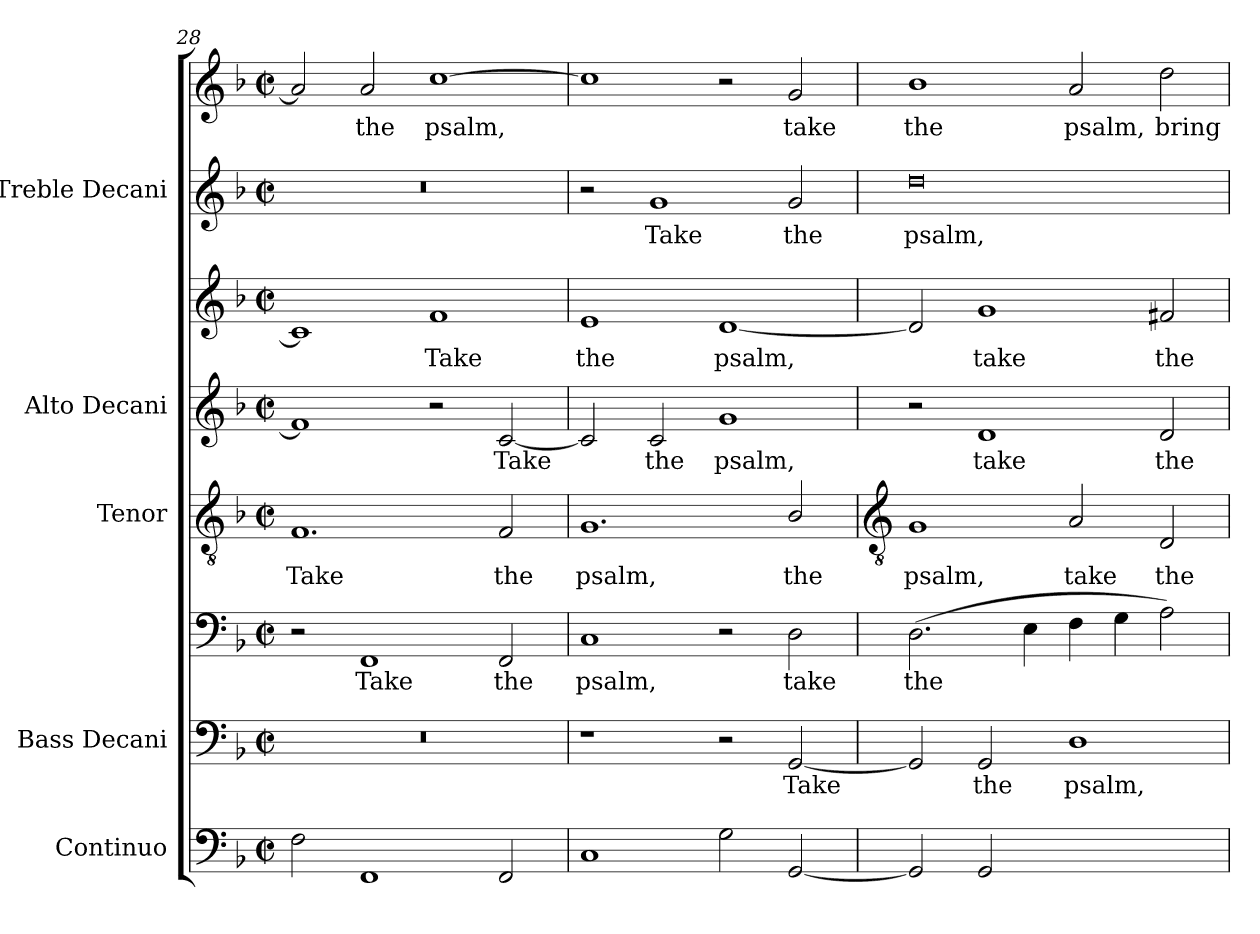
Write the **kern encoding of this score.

**kern	**text	**kern	**text	**kern	**text	**kern	**text	**kern	**text	**kern	**text	**kern	**text	**kern	**text
*part5	*part5	*part4	*part4	*part4	*part4	*part3	*part3	*part2	*part2	*part2	*part2	*part1	*part1	*part1	*part1
*staff8	*staff8	*staff7	*staff7	*staff6	*staff6	*staff5	*staff5	*staff4	*staff4	*staff3	*staff3	*staff2	*staff2	*staff1	*staff1
*I"Continuo	*	*I"Bass Decani	*	*	*	*I"Tenor	*	*I"Alto Decani	*	*	*	*I"Treble Decani	*	*	*
*	*	*I'B	*	*	*	*I'T	*	*I'A	*	*	*	*	*	*	*
*clefF4	*	*clefF4	*	*clefF4	*	*clefGv2	*	*clefG2	*	*clefG2	*	*clefG2	*	*clefG2	*
*k[b-]	*	*k[b-]	*	*k[b-]	*	*k[b-]	*	*k[b-]	*	*k[b-]	*	*k[b-]	*	*k[b-]	*
*F:	*	*F:	*	*F:	*	*F:	*	*F:	*	*F:	*	*F:	*	*F:	*
*M4/2	*	*M4/2	*	*M4/2	*	*M4/2	*	*M4/2	*	*M4/2	*	*M4/2	*	*M4/2	*
*met(c|)	*	*met(c|)	*	*met(c|)	*	*met(c|)	*	*met(c|)	*	*met(c|)	*	*met(c|)	*	*met(c|)	*
=28	=28	=28	=28	=28	=28	=28	=28	=28	=28	=28	=28	=28	=28	=28	=28
!	!	!	!	!	!	!	!LO:LY:b	!	!	!	!	!	!	!	!
2F	.	0r	.	2r	.	1.F	Take	1f]	.	1c]	.	0r	.	2a]	.
!	!	!	!	!	!LO:LY:b	!	!	!	!	!	!	!	!	!	!LO:LY:b
1FF	.	.	.	1FF	Take	.	.	.	.	.	.	.	.	2a	the
!	!	!	!	!	!	!	!	!	!	!	!LO:LY:b	!	!	!	!LO:LY:b
.	.	.	.	.	.	.	.	2r	.	1f	Take	.	.	[1cc	psalm,
!	!	!	!	!	!LO:LY:b	!	!LO:LY:b	!	!LO:LY:b	!	!	!	!	!	!
2FF	.	.	.	2FF	the	2F	the	[2c	Take	.	.	.	.	.	.
=29	=29	=29	=29	=29	=29	=29	=29	=29	=29	=29	=29	=29	=29	=29	=29
!	!	!	!	!	!LO:LY:b	!	!LO:LY:b	!	!	!	!LO:LY:b	!	!	!	!
1C	.	1r	.	1C	psalm,	1.G	psalm,	2c]	.	1e	the	2r	.	1cc]	.
!	!	!	!	!	!	!	!	!	!LO:LY:b	!	!	!	!LO:LY:b	!	!
.	.	.	.	.	.	.	.	2c	the	.	.	1g	Take	.	.
!	!	!	!	!	!	!	!	!	!LO:LY:b	!	!LO:LY:b	!	!	!	!
2G	.	2r	.	2r	.	.	.	1g	psalm,	[1d	psalm,	.	.	2r	.
!	!	!	!LO:LY:b	!	!LO:LY:b	!	!LO:LY:b	!	!	!	!	!	!LO:LY:b	!	!LO:LY:b
[2GG	.	[2GG	Take	2D	take	2B-/	the	.	.	.	.	2g	the	2g	take
!!LO:LB:g=z
=30	=30	=30	=30	=30	=30	=30	=30	=30	=30	=30	=30	=30	=30	=30	=30
*	*	*	*	*	*	*clefGv2	*	*	*	*	*	*	*	*	*
!	!	!	!	!	!LO:LY:b	!	!LO:LY:b	!	!	!	!	!	!LO:LY:b	!	!LO:LY:b
2GG]	.	2GG]	.	(>2.D	the	1G	psalm,	2r	.	2d]	.	0dd	psalm,	1b-	the
!	!	!	!LO:LY:b	!	!	!	!	!	!LO:LY:b	!	!LO:LY:b	!	!	!	!
2GG	.	2GG	the	.	.	.	.	1d	take	1g	take	.	.	.	.
.	.	.	.	4E	.	.	.	.	.	.	.	.	.	.	.
!	!LO:LY:b	!	!LO:LY:b	!	!	!	!LO:LY:b	!	!	!	!	!	!	!	!LO:LY:b
[2Dyy	4	1D	psalm,	4F	.	2A	take	.	.	.	.	.	.	2a	psalm,
.	.	.	.	4G	.	.	.	.	.	.	.	.	.	.	.
!	!LO:LY:b	!	!	!	!	!	!LO:LY:b	!	!LO:LY:b	!	!LO:LY:b	!	!	!	!LO:LY:b
2Dyy]	3	.	.	2A)	.	2D	the	2d	the	2f#X	the	.	.	2dd	bring
=	=	=	=	=	=	=	=	=	=	=	=	=	=	=	=
*-	*-	*-	*-	*-	*-	*-	*-	*-	*-	*-	*-	*-	*-	*-	*-
